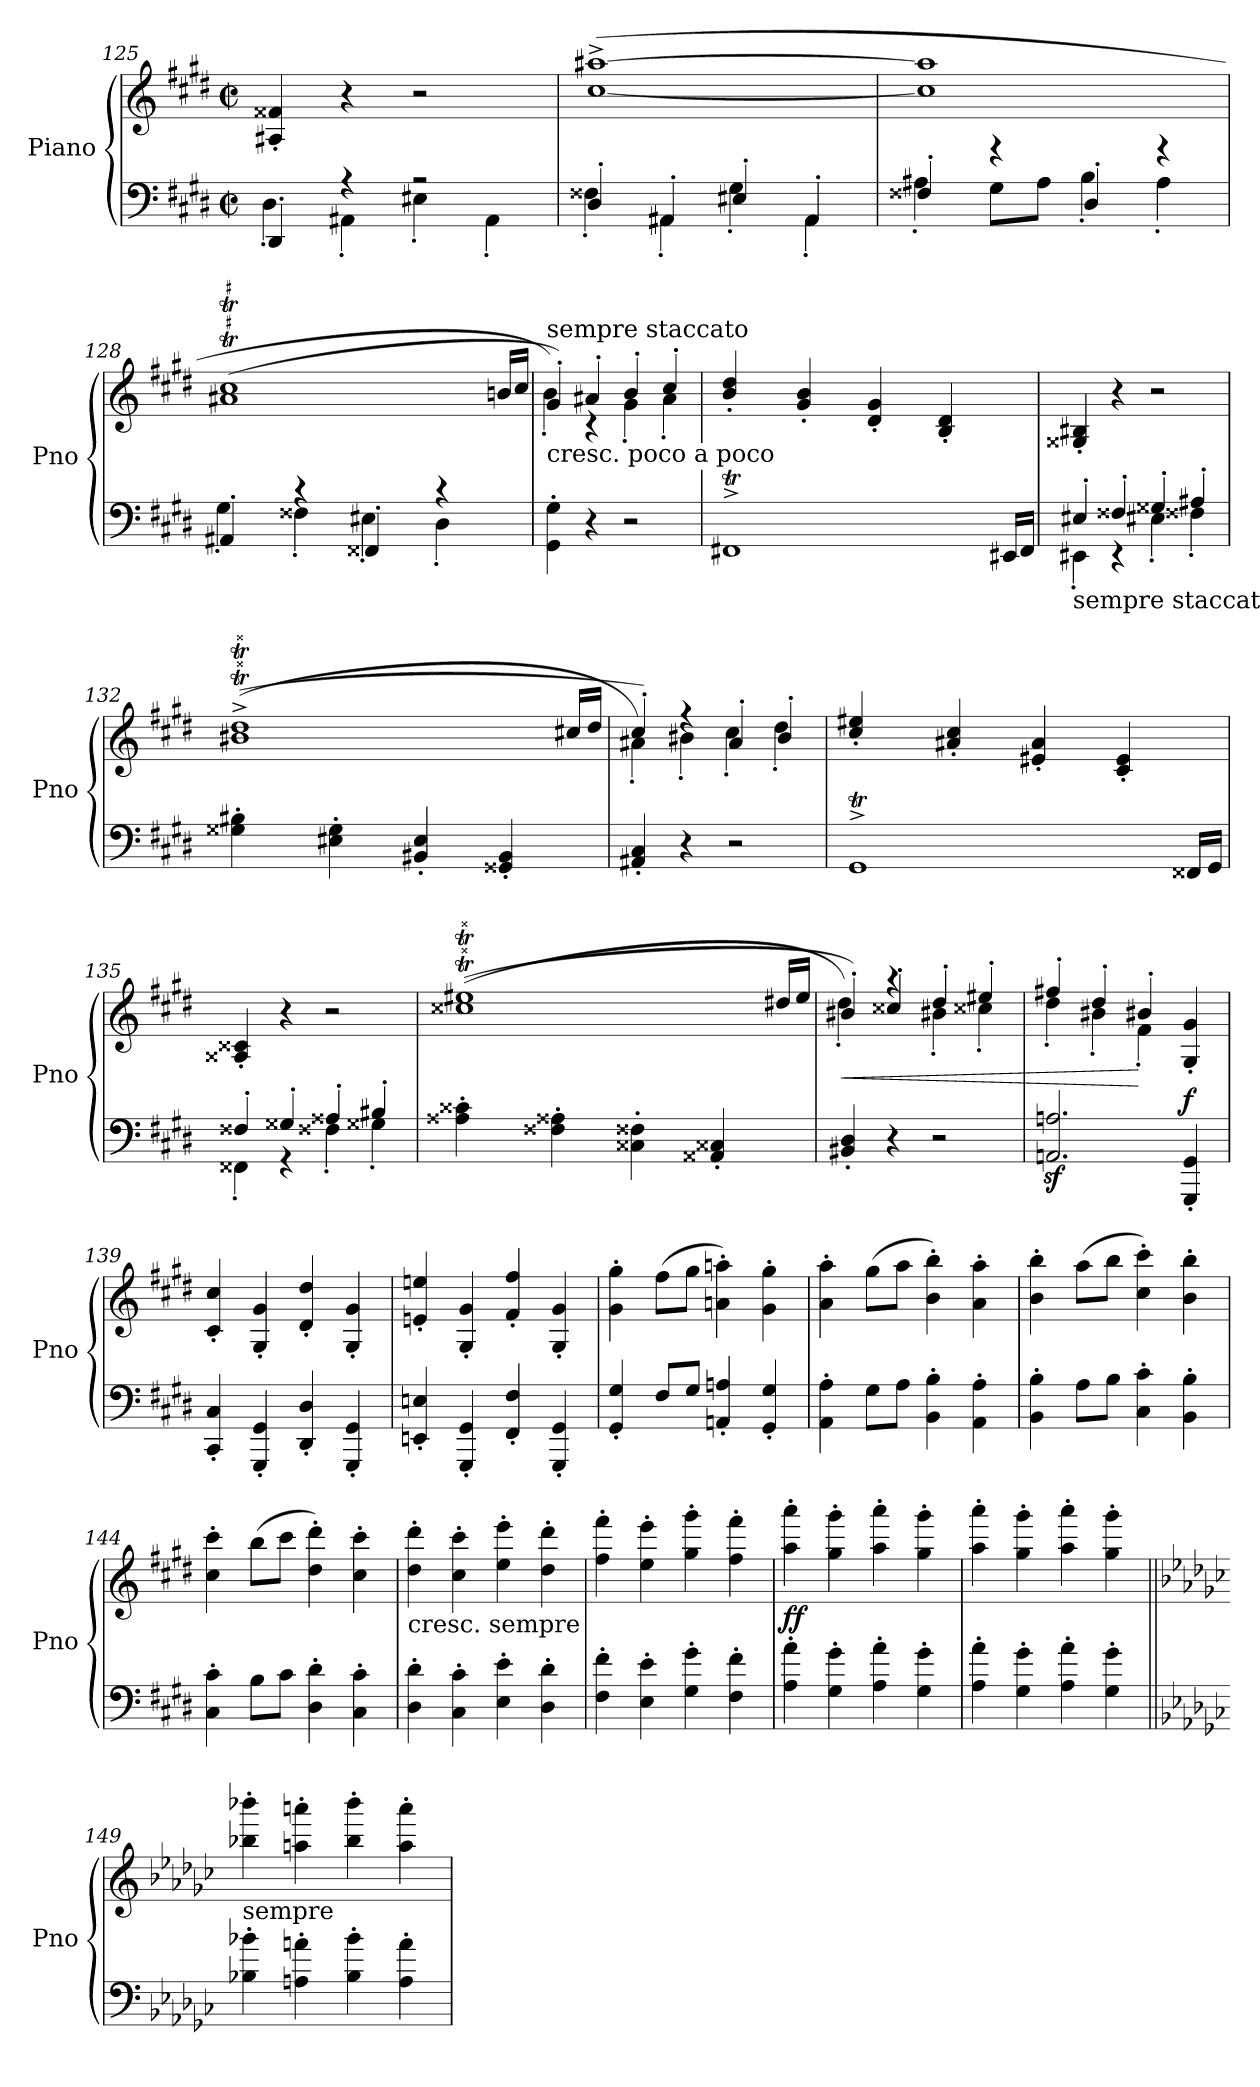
**kern	**kern	**dynam
*part1	*part1	*part1
*staff2	*staff1	*staff1/2
*I"Piano	*	*
*I'Pno	*	*
*clefF4	*clefG2	*
*k[f#c#g#d#]	*k[f#c#g#d#]	*
*E:	*E:	*
*M2/2	*M2/2	*
*met(c|)	*met(c|)	*
=125	=125	=125
*^	*	*
4DD#'/	4D#'\	4A#X/' 4f##X/'	.
4rA	4AA#X'\	4r	.
2rA	4E#X'\	2r	.
.	4AA#'\	.	.
=126	=126	=126	=126
4D#'/	4F##X'\	([1cc#^ [1aa#X^	.
4AA#X'/	4AA#'\	.	.
4E#X'/	4G#'\	.	.
4AA#'/	4AA#'\	.	.
!!LO:LB:g=z
=127	=127	=127	=127
4F##X'/	4A#X'\	1cc#] 1aa#]	.
4rg	8G#\L	.	.
.	8A#\J	.	.
4D#'/	4B'\	.	.
4rg	4A#'\	.	.
=128	=128	=128	=128
*	*	*^	*
4AA#X'/	4G#'\	(1a#XT 1cc#T	16ryy	.
.	.	.	16dd#yy	.
.	.	.	16cc#yy	.
.	.	.	16dd#yy	.
4rc	4F##X'\	.	16cc#yy	.
.	.	.	16dd#yy	.
.	.	.	16cc#yy	.
.	.	.	16dd#yy	.
4FF##X'/	4E#X'\	.	16cc#yy	.
.	.	.	16dd#yy	.
.	.	.	16cc#yy	.
.	.	.	16dd#yy	.
*	*	*	*Xtuplet	*
4rc	4D#'\	.	24cc#yy	.
.	.	.	24dd#yy	.
.	.	.	24cc#yy	.
.	.	.	16bn/LL	.
.	.	.	16cc#/JJ	.
*v	*v	*	*	*
=129	=129	=129	=129
!	!LO:TX:a:t=sempre staccato	!	!
!	!LO:TX:b:t=cresc. poco a poco	!	!
4GG#\' 4G#\'	4g#'/)	4b'\)	.
4r	4a#X'/	4rc	.
2r	4b'/	4g#'\	.
.	4cc#'/	4a#'\	.
*	*v	*v	*
=130	=130	=130
*^	*	*
1FF#XT^	16ryy	4b/' 4dd#/'	.
.	16GG#yy	.	.
.	16FF#yy	.	.
.	16GG#yy	.	.
.	16FF#yy	4g#/' 4b/'	.
.	16GG#yy	.	.
.	16FF#yy	.	.
.	16GG#yy	.	.
.	16FF#yy	4d#/' 4g#/'	.
.	16GG#yy	.	.
.	16FF#yy	.	.
.	16GG#yy	.	.
*	*Xtuplet	*	*
.	24FF#yy	4B/' 4d#/'	.
.	24GG#yy	.	.
.	24FF#yy	.	.
.	16EE#X/LL	.	.
.	16FF#/JJ	.	.
=131	=131	=131	=131
!LO:TX:b:t=sempre staccato	!	!	!
4E#X'/	4EE#X'\	4G##X/' 4B#X/'	.
4F##X'/	4rEE	4r	.
4G##X'/	4E#X'\	2r	.
4A#X'/	4F##X'\	.	.
*v	*v	*	*
!!LO:PB:g=z
=132	=132	=132
*	*^	*
4G##X\' 4B#X\'	((1b#XT^ 1dd#T^	16ryy	.
.	.	16ee#Xyy	.
.	.	16dd#yy	.
.	.	16ee#yy	.
4E#X\' 4G##\'	.	16dd#yy	.
.	.	16ee#yy	.
.	.	16dd#yy	.
.	.	16ee#yy	.
4BB#X/' 4E#/'	.	16dd#yy	.
.	.	16ee#yy	.
.	.	16dd#yy	.
.	.	16ee#yy	.
4GG##X/' 4BB#/'	.	24dd#yy	.
.	.	24ee#yy	.
.	.	24dd#yy	.
.	.	16cc#X/LL	.
.	.	16dd#/JJ	.
=133	=133	=133	=133
4AA#X/' 4C#/'	4cc#'/)	4a#X'\)	.
4r	4rff	4b#X'\	.
2r	4a#'/	4cc#'\	.
.	4b#'/	4dd#'\	.
*	*v	*v	*
=134	=134	=134
*^	*	*
1GG#t^	16ryy	4cc#/' 4ee#X/'	.
.	16AA#Xyy	.	.
.	16GG#yy	.	.
.	16AA#yy	.	.
.	16GG#yy	4a#X/' 4cc#/'	.
.	16AA#yy	.	.
.	16GG#yy	.	.
.	16AA#yy	.	.
.	16GG#yy	4e#X/' 4a#/'	.
.	16AA#yy	.	.
.	16GG#yy	.	.
.	16AA#yy	.	.
.	24GG#yy	4c#/' 4e#/'	.
.	24AA#yy	.	.
.	24GG#yy	.	.
.	16FF##X/LL	.	.
.	16GG#/JJ	.	.
=135	=135	=135	=135
4F##X'/	4FF##X'\	4A##X/' 4c##X/'	.
4G##X'/	4rGG	4r	.
4A##X'/	4F##X'\	2r	.
4B#X'/	4G##X'\	.	.
*v	*v	*	*
=136	=136	=136
*	*^	*
4A##X\' 4c##X\'	((1cc##XT 1ee#XT	16ryy	.
.	.	16ff##Xyy	.
.	.	16ee#yy	.
.	.	16ff##yy	.
4F##X\' 4A##X\'	.	16ee#yy	.
.	.	16ff##yy	.
.	.	16ee#yy	.
.	.	16ff##yy	.
4C##X\' 4F##X\'	.	16ee#yy	.
.	.	16ff##yy	.
.	.	16ee#yy	.
.	.	16ff##yy	.
4AA##X/' 4C##X/'	.	24ee#yy	.
.	.	24ff##yy	.
.	.	24ee#yy	.
.	.	16dd#X/LL	.
.	.	16ee#/JJ	.
!!LO:LB:g=z	!!
=137	=137	=137	=137
!	!	!	!LO:HP:b
4BB#X/' 4D#/'	4b#X'/)	4dd#'\)	<
4r	4cc##X'/	4raa	.
2r	4dd#'/	4b#X'\	.
.	4ee#X'/	4cc##X'\	.
=138	=138	=138	=138
2.AAn/z< 2.An/z<	4ff#X'/	4dd#'\	.
.	4dd#'/	4b#X'\	.
.	4b#X'/	4f#'\	[
!	!	!	!LO:DY:a=2
4GGG#/' 4GG#/'	4G#/' 4g#/'	4ryy	f
*	*v	*v	*
=139	=139	=139
4CC#/' 4C#/'	4c#/' 4cc#/'	.
4GGG#/' 4GG#/'	4G#/' 4g#/'	.
4DD#/' 4D#/'	4d#/' 4dd#/'	.
4GGG#/' 4GG#/'	4G#/' 4g#/'	.
=140	=140	=140
4EEn/' 4En/'	4en/' 4een/'	.
4GGG#/' 4GG#/'	4G#/' 4g#/'	.
4FF#/' 4F#/'	4f#/' 4ff#/'	.
4GGG#/' 4GG#/'	4G#/' 4g#/'	.
=141	=141	=141
4GG#/' 4G#/'	4g#\' 4gg#\'	.
8F#/L	(8ff#\L	.
8G#/J	8gg#\J	.
4AAn/' 4An/'	4an\' 4aan\')	.
4GG#/' 4G#/'	4g#\' 4gg#\'	.
!!LO:LB:g=z
=142	=142	=142
4AA\' 4A\'	4a\' 4aa\'	.
8G#\L	(8gg#\L	.
8A\J	8aa\J	.
4BB\' 4B\'	4b\' 4bb\')	.
4AA\' 4A\'	4a\' 4aa\'	.
=143	=143	=143
4BB\' 4B\'	4b\' 4bb\'	.
8A\L	(8aa\L	.
8B\J	8bb\J	.
4C#\' 4c#\'	4cc#\' 4ccc#\')	.
4BB\' 4B\'	4b\' 4bb\'	.
=144	=144	=144
4C#\' 4c#\'	4cc#\' 4ccc#\'	.
8B\L	(8bb\L	.
8c#\J	8ccc#\J	.
4D#\' 4d#\'	4dd#\' 4ddd#\')	.
4C#\' 4c#\'	4cc#\' 4ccc#\'	.
=145	=145	=145
!	!LO:TX:b:t=cresc. sempre	!
4D#\' 4d#\'	4dd#\' 4ddd#\'	.
4C#\' 4c#\'	4cc#\' 4ccc#\'	.
4E\' 4e\'	4ee\' 4eee\'	.
4D#\' 4d#\'	4dd#\' 4ddd#\'	.
=146	=146	=146
4F#\' 4f#\'	4ff#\' 4fff#\'	.
4E\' 4e\'	4ee\' 4eee\'	.
4G#\' 4g#\'	4gg#\' 4ggg#\'	.
4F#\' 4f#\'	4ff#\' 4fff#\'	.
=147	=147	=147
!	!	!LO:DY:b
4A\' 4a\'	4aa\' 4aaa\'	ff
4G#\' 4g#\'	4gg#\' 4ggg#\'	.
4A\' 4a\'	4aa\' 4aaa\'	.
4G#\' 4g#\'	4gg#\' 4ggg#\'	.
!!LO:LB:g=z
=148	=148	=148
4A\' 4a\'	4aa\' 4aaa\'	.
4G#\' 4g#\'	4gg#\' 4ggg#\'	.
4A\' 4a\'	4aa\' 4aaa\'	.
4G#\' 4g#\'	4gg#\' 4ggg#\'	.
=149||	=149||	=149||
*k[b-e-a-d-g-c-]	*k[b-e-a-d-g-c-]	*
*G-:	*G-:	*
!	!LO:TX:b:t=sempre	!
4B-X\' 4b-X\'	4bb-X\' 4bbb-X\'	.
4An\' 4an\'	4aan\' 4aaan\'	.
4B-\' 4b-\'	4bb-\' 4bbb-\'	.
4A\' 4a\'	4aa\' 4aaa\'	.
=	=	=
*-	*-	*-
